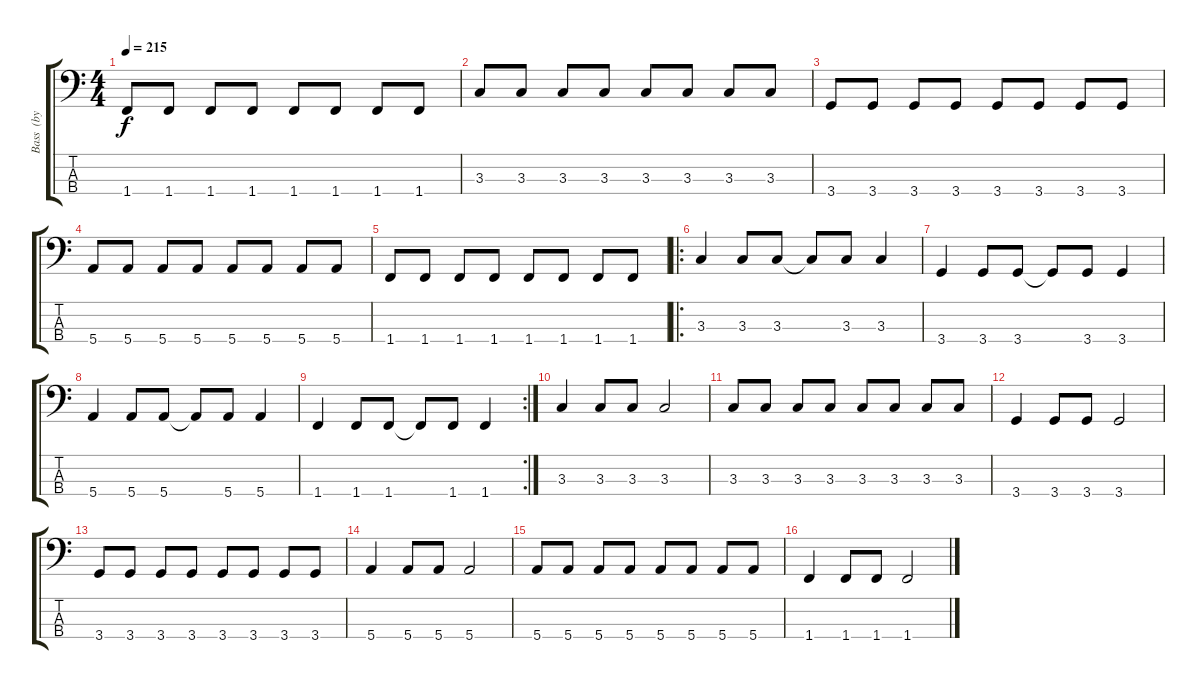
\track ("Bass  (by Matfou)" "Bass  (by ") {instrument acousticguitarnylon}
\staff {score tabs}
\tuning (G2 D2 A1 E1) {hide}
\ts (4 4)
\tempo 215
\clef f4
\ks c
1.4.8{dy f} 1.4.8 1.4.8 1.4.8 1.4.8 1.4.8 1.4.8 1.4.8 |
3.3.8 3.3.8 3.3.8 3.3.8 3.3.8 3.3.8 3.3.8 3.3.8 |
3.4.8 3.4.8 3.4.8 3.4.8 3.4.8 3.4.8 3.4.8 3.4.8 |
5.4.8 5.4.8 5.4.8 5.4.8 5.4.8 5.4.8 5.4.8 5.4.8 |
1.4.8 1.4.8 1.4.8 1.4.8 1.4.8 1.4.8 1.4.8 1.4.8 |
\ro
3.3.4 3.3.8 3.3.8 3.3{t}.8 3.3.8 3.3.4 |
3.4.4 3.4.8 3.4.8 3.4{t}.8 3.4.8 3.4.4 |
5.4.4 5.4.8 5.4.8 5.4{t}.8 5.4.8 5.4.4 |
\rc 2
1.4.4 1.4.8 1.4.8 1.4{t}.8 1.4.8 1.4.4 |
3.3.4 3.3.8 3.3.8 3.3.2 |
3.3.8 3.3.8 3.3.8 3.3.8 3.3.8 3.3.8 3.3.8 3.3.8 |
3.4.4 3.4.8 3.4.8 3.4.2 |
3.4.8 3.4.8 3.4.8 3.4.8 3.4.8 3.4.8 3.4.8 3.4.8 |
5.4.4 5.4.8 5.4.8 5.4.2 |
5.4.8 5.4.8 5.4.8 5.4.8 5.4.8 5.4.8 5.4.8 5.4.8 |
1.4.4 1.4.8 1.4.8 1.4.2
